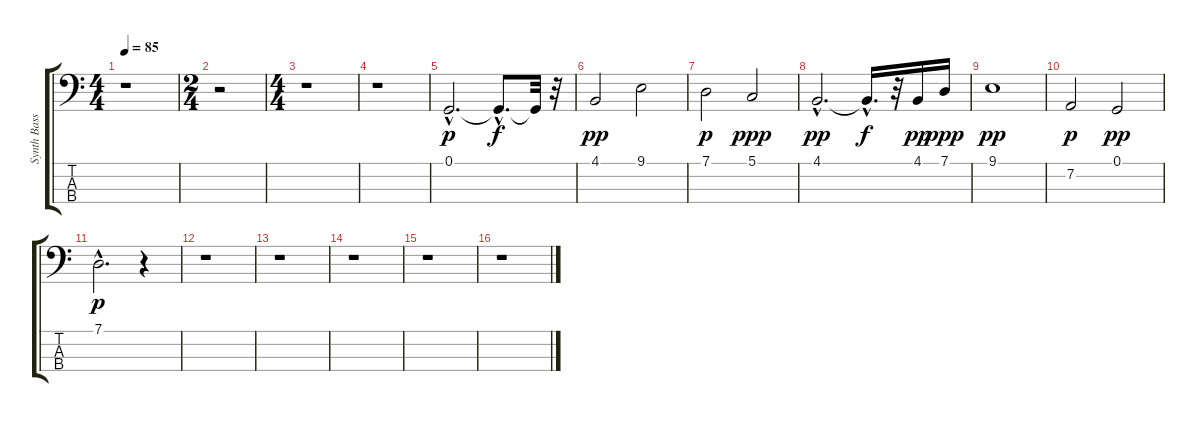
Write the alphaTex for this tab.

\track ("Synth Bass" "Synth Bass") {instrument synthbrass2}
\staff {score tabs}
\tuning (G2 D2 A1 E1) {hide}
\ts (4 4)
\tempo 85
\clef f4
\ks c
r.1{dy f} |
\ts (2 4)
r.2 |
\ts (4 4)
r.1 |
r.1 |
0.1{hac}.2{d dy p} 0.1{hac t}.8{d dy f} 0.1{t}.32 r.32 |
4.1.2{dy pp} 9.1.2 |
7.1.2{dy p} 5.1.2{dy ppp} |
4.1{hac}.2{d dy pp} 4.1{hac t}.16{d dy f} r.32 4.1.16{dy pp} 7.1.16{dy ppp} |
9.1.1{dy pp} |
7.2.2{dy p} 0.1.2{dy pp} |
7.1{hac}.2{d dy p} r.4 |
r.1 |
r.1 |
r.1 |
r.1 |
r.1
